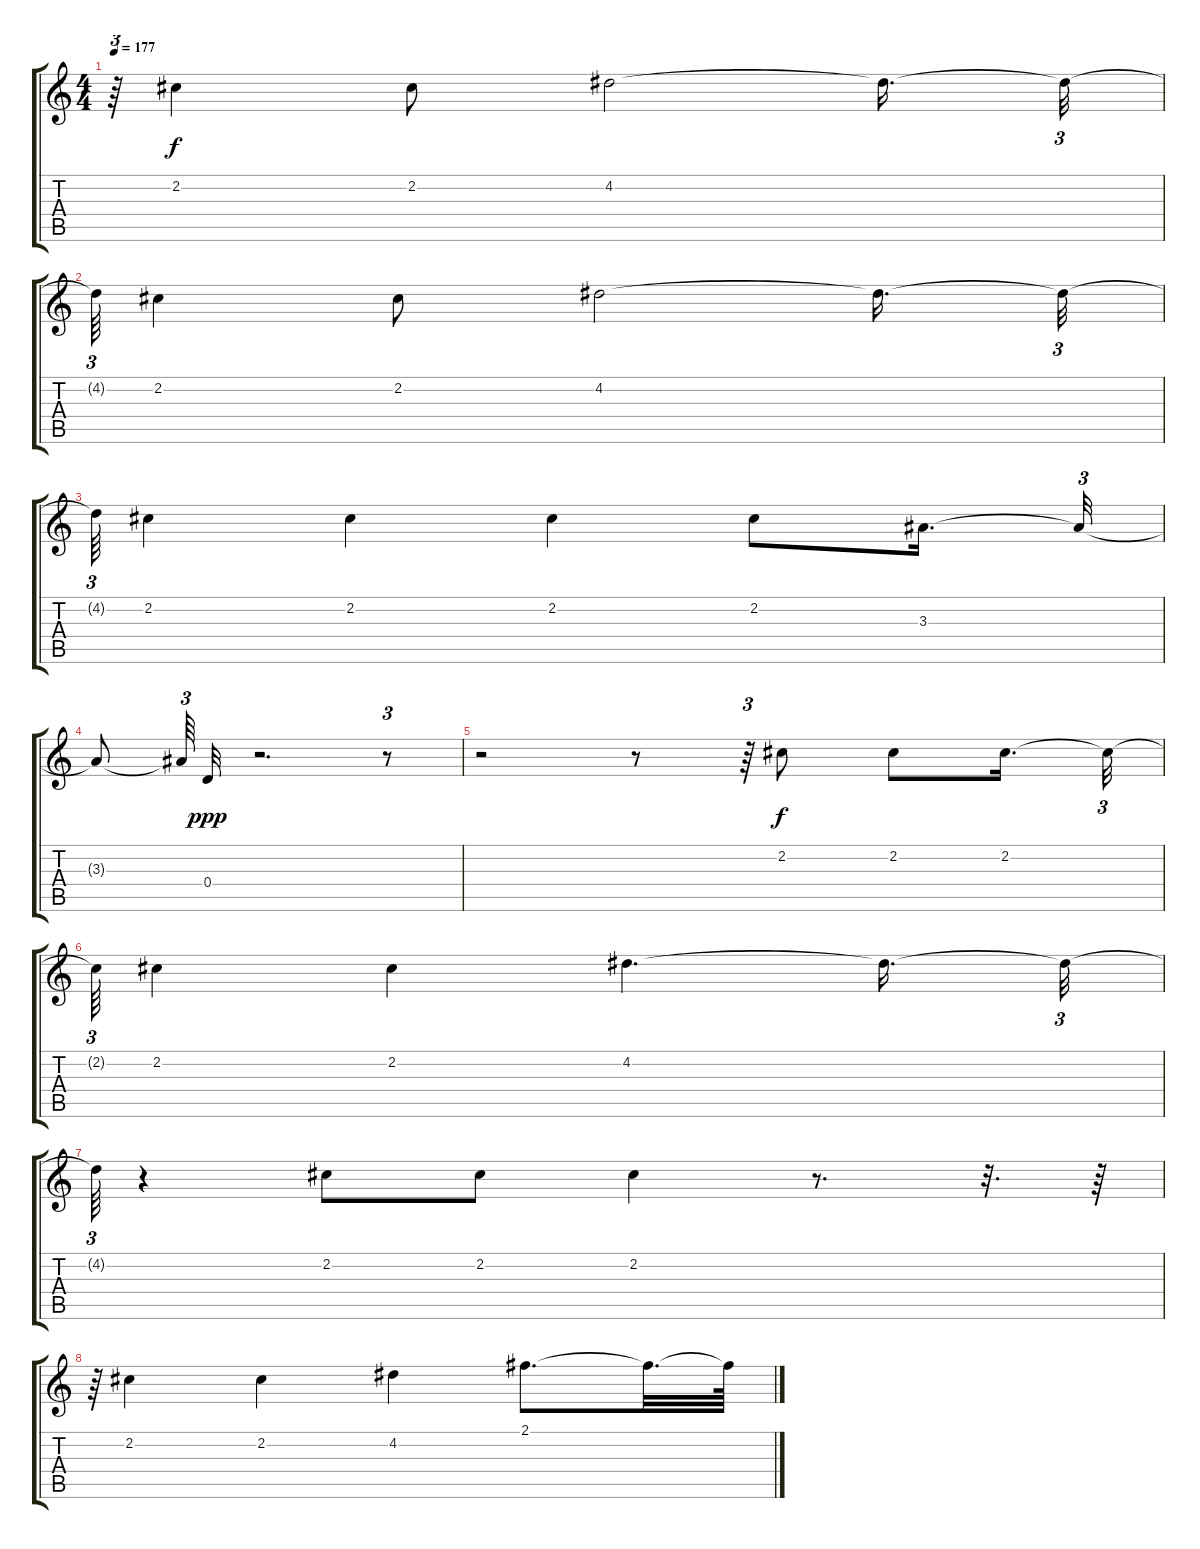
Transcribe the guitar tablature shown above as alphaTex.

\track "" {instrument electricguitarjazz}
\staff {score tabs}
\tuning (E4 B3 G3 D3 A2 E2) {hide}
\ts (4 4)
\tempo 177
\clef g2
\ks c
r.64{tu (3 2) dy ppp} 2.2.4{dy f} 2.2.8 4.2.2 4.2{t}.16{d} 4.2{t}.32{tu (3 2)} |
4.2{t}.64{tu (3 2)} 2.2.4 2.2.8 4.2.2 4.2{t}.16{d} 4.2{t}.32{tu (3 2)} |
4.2{t}.64{tu (3 2)} 2.2.4 2.2.4 2.2.4 2.2.8 3.3.16{d} 3.3{t}.32{tu (3 2)} |
3.3{t}.8 3.3{t}.64{tu (3 2) beam splitsecondary} 0.4.32{dy ppp} r.2{d} r.8{tu (3 2)} |
r.2 r.8 r.64{tu (3 2)} 2.2.8{dy f} 2.2.8 2.2.16{d} 2.2{t}.32{tu (3 2)} |
2.2{t}.64{tu (3 2)} 2.2.4 2.2.4 4.2.4{d} 4.2{t}.16{d} 4.2{t}.32{tu (3 2)} |
4.2{t}.64{tu (3 2)} r.4 2.2.8 2.2.8 2.2.4 r.8{d} r.32{d} r.64 |
r.64{tu (3 2)} 2.2.4 2.2.4 4.2.4 2.1.8{d} 2.1{t}.32{d} 2.1{t}.64
